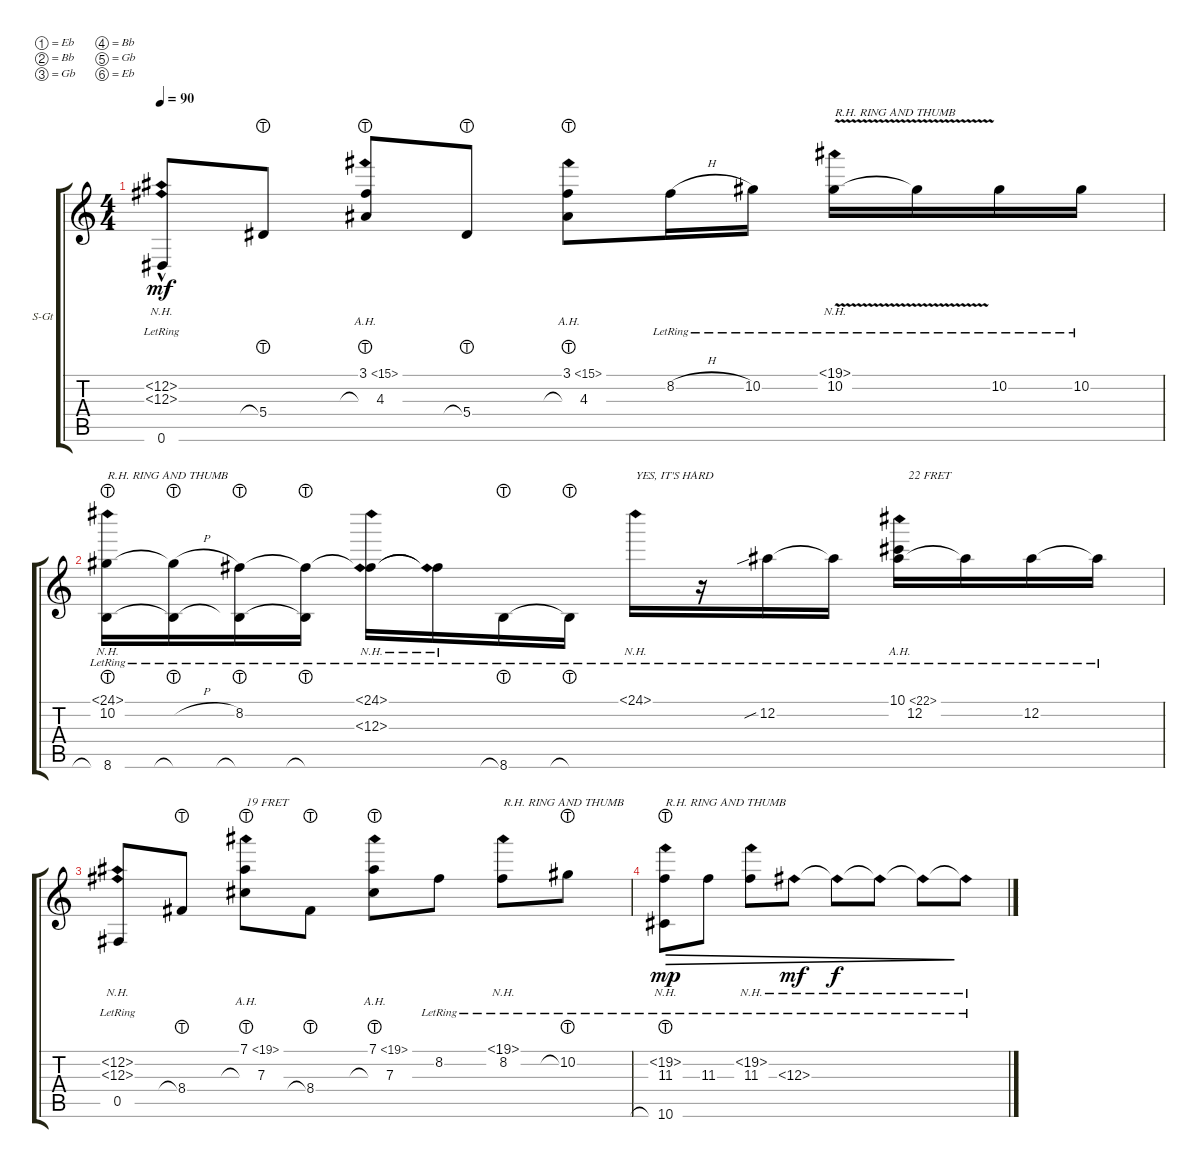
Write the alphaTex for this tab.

\defaultSystemsLayout 4
\bracketExtendMode groupsimilarinstruments
\firstSystemTrackNameOrientation horizontal
\otherSystemsTrackNameOrientation horizontal
\track ("Steel Guitar" "S-Gt") {instrument acousticguitarsteel}
\staff {score tabs}
\tuning (Eb4 Bb3 Gb3 Bb2 Gb2 Eb2)
\ts (4 4)
\tempo 90
\clef g2
\scale
0.757565
\ks c
(12.2{nh hac lr} 0.6{lr} 12.3{nh lr}).8{dy mf} 5.4{lht}.8 (3.1{ah 12} 4.3{lht}).8 5.4{lht}.8 (3.1{ah 12} 4.3{lht}).8 8.2{h lr}.16 10.2{lr}.16 (10.2{v lr} 19.1{nh lr}).16{txt "R.H. RING AND THUMB"} 10.2{lr t}.16 10.2{lr}.16 10.2{lr}.16 |
\scale
1.16579 (24.1{nh lr} 10.2{lr} 8.6{lht lr}).16{txt "R.H. RING AND THUMB"} (10.2{h lr t} 8.6{lht lr t}).16 (8.2{lr} 8.6{lht lr t}).16 (8.6{lht lr t} 8.2{lr t}).16 (24.1{nh lr} 8.2{lr t} 12.3{nh lr}).16 (8.2{lr t} 12.3{nh lr t}).16 8.6{lht lr}.16 8.6{lht lr t}.16 24.1{nh lr}.16{txt "YES, IT'S HARD"} r.16 12.2{sib lr}.16 12.2{lr t}.16 (10.1{ah 12 lr} 12.2{lr}).16{txt "   22 FRET"} 12.2{lr t}.16 12.2{lr}.16 12.2{lr t}.16 |
(12.2{nh lr} 0.5{lr} 12.3{nh lr}).8 8.4{lht}.8 (7.1{ah 12} 7.3{lht}).8{txt "19 FRET"} 8.4{lht}.8 (7.1{ah 12} 7.3{lht}).8 8.2{lr}.8 (8.2{lr} 19.1{nh lr}).8{txt "R.H. RING AND THUMB"} 10.2{lht lr}.8 |
(19.2{nh lr} 11.3{lr} 10.6{lht lr}).8{txt "R.H. RING AND THUMB" dec dy mp} 11.3{lr}.8{dec} (19.2{nh lr} 11.3{lr}).8{dec} 12.3{nh lr}.8{dec dy mf} 12.3{nh lr t}.8{dec dy f} 12.3{nh lr t}.8{dec} 12.3{nh lr t}.8{dec} 12.3{nh lr t}.8
